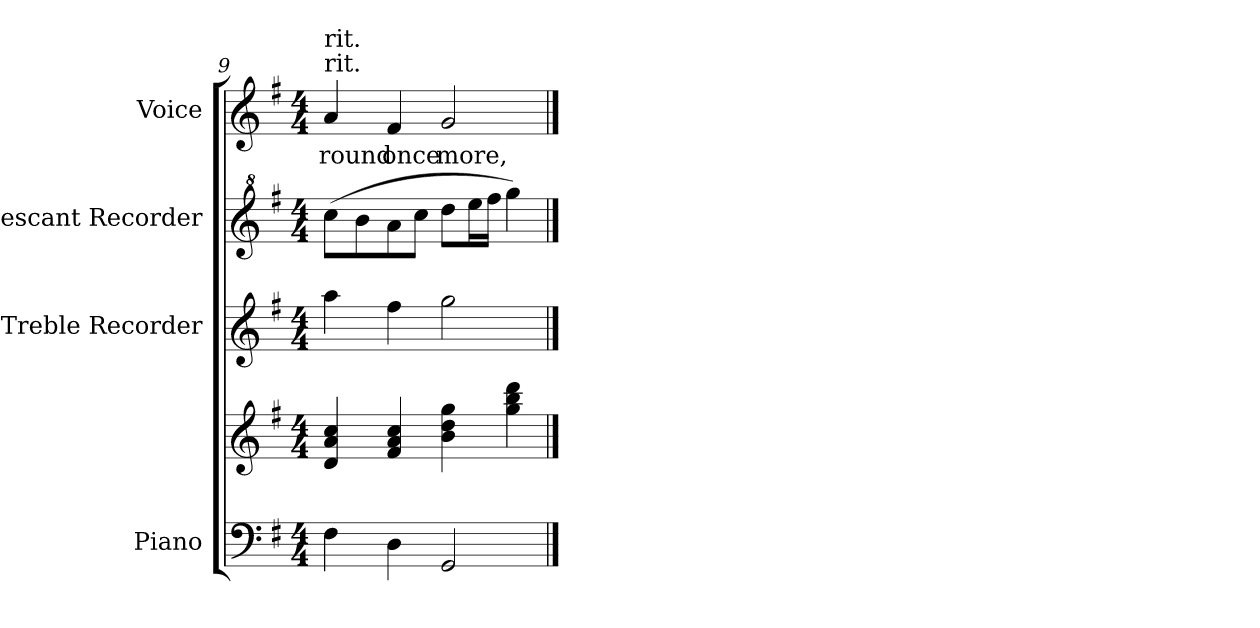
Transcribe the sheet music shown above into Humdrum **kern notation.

**kern	**kern	**kern	**kern	**kern	**text
*part4	*part4	*part3	*part2	*part1	*part1
*staff5	*staff4	*staff3	*staff2	*staff1	*staff1
*I"Piano	*	*I"Treble Recorder	*I"Descant Recorder	*I"Voice	*
*I'Pno.	*	*I'Tr. Rec.	*I'D. Rec.	*I'Voice	*
*clefF4	*clefG2	*clefG2	*clefG^2	*clefG2	*
*	*	*	*ITrd-7c-12	*	*
*k[f#]	*k[f#]	*k[f#]	*k[f#]	*k[f#]	*
*G:	*G:	*G:	*G:	*G:	*
*M4/4	*M4/4	*M4/4	*M4/4	*M4/4	*
=9	=9	=9	=9	=9	=9
!	!	!	!	!LO:TX:t=rit.	!
!	!	!	!	!LO:TX:t=rit.	!
!	!	!	!	!	!LO:LY:b:color=#000000
4F#i\	4di/ 4ai 4cci	4aai\	(8cccci\L	4ai/	-round
.	.	.	8bbbi\	.	.
!	!	!	!	!	!LO:LY:b:color=#000000
4Di\	4f#i/ 4ai 4cci	4ff#i\	8aaai\	4f#i/	once
.	.	.	8cccci\J	.	.
!	!	!	!	!	!LO:LY:b:color=#000000
2GGi/	4bi\ 4ddi 4ggi	2ggi\	8ddddi\L	2gi/	more,
.	.	.	16eeeei\L	.	.
.	.	.	16ffff#i\JJ	.	.
.	4ggi\ 4bbi 4dddi	.	4ggggi\)	.	.
==	==	==	==	==	==
*-	*-	*-	*-	*-	*-
